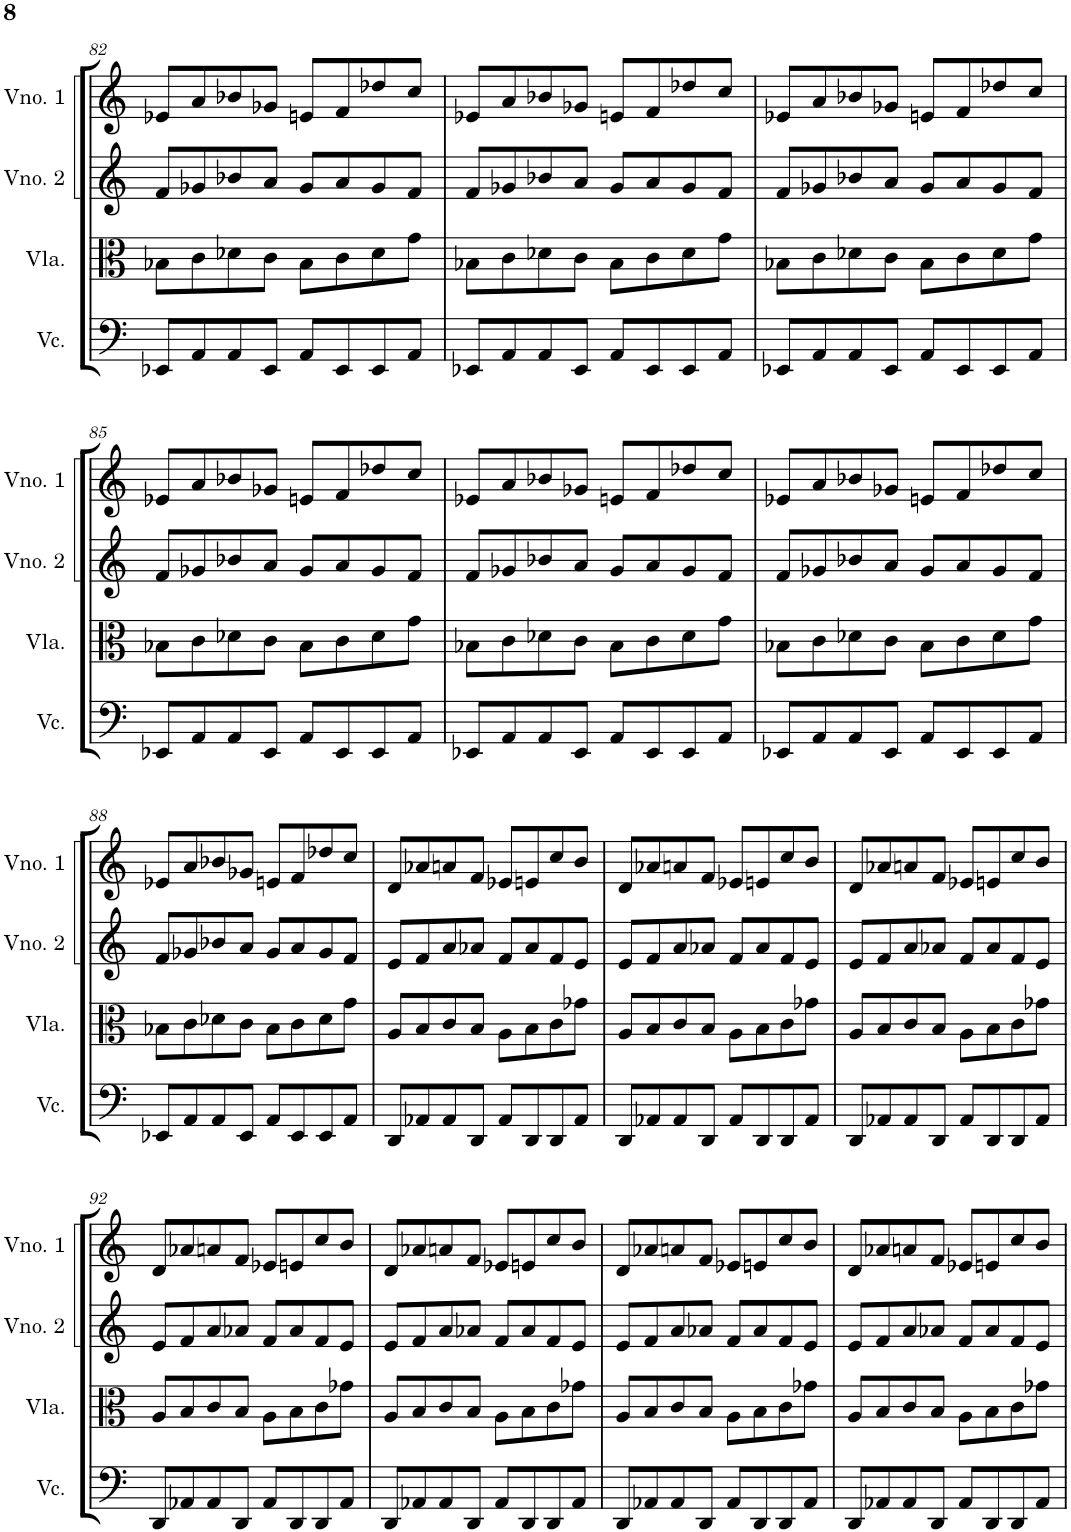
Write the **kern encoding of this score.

**kern	**kern	**kern	**kern
*part4	*part3	*part2	*part1
*staff4	*staff3	*staff2	*staff1
*I"Violoncelo	*I"Viola	*I"Violino 2	*I"Violino 1
*I'Vc.	*I'Vla.	*I'Vno. 2	*I'Vno. 1
!!LO:PB:g=z
*clefF4	*clefC3	*clefG2	*clefG2
*k[]	*k[]	*k[]	*k[]
*M4/4	*M4/4	*M4/4	*M4/4
=82	=82	=82	=82
8EE-X/L	8B-X\L	8f/L	8e-X/L
8AA/	8c\	8g-X/	8a/
8AA/	8d-X\	8b-X/	8b-X/
8EE-/J	8c\J	8a/J	8g-X/J
8AA/L	8B-\L	8g-/L	8en/L
8EE-/	8c\	8a/	8f/
8EE-/	8d-\	8g-/	8dd-X/
8AA/J	8g\J	8f/J	8cc/J
=83	=83	=83	=83
8EE-X/L	8B-X\L	8f/L	8e-X/L
8AA/	8c\	8g-X/	8a/
8AA/	8d-X\	8b-X/	8b-X/
8EE-/J	8c\J	8a/J	8g-X/J
8AA/L	8B-\L	8g-/L	8en/L
8EE-/	8c\	8a/	8f/
8EE-/	8d-\	8g-/	8dd-X/
8AA/J	8g\J	8f/J	8cc/J
=84	=84	=84	=84
8EE-X/L	8B-X\L	8f/L	8e-X/L
8AA/	8c\	8g-X/	8a/
8AA/	8d-X\	8b-X/	8b-X/
8EE-/J	8c\J	8a/J	8g-X/J
8AA/L	8B-\L	8g-/L	8en/L
8EE-/	8c\	8a/	8f/
8EE-/	8d-\	8g-/	8dd-X/
8AA/J	8g\J	8f/J	8cc/J
!!LO:LB:g=z
=85	=85	=85	=85
8EE-X/L	8B-X\L	8f/L	8e-X/L
8AA/	8c\	8g-X/	8a/
8AA/	8d-X\	8b-X/	8b-X/
8EE-/J	8c\J	8a/J	8g-X/J
8AA/L	8B-\L	8g-/L	8en/L
8EE-/	8c\	8a/	8f/
8EE-/	8d-\	8g-/	8dd-X/
8AA/J	8g\J	8f/J	8cc/J
=86	=86	=86	=86
8EE-X/L	8B-X\L	8f/L	8e-X/L
8AA/	8c\	8g-X/	8a/
8AA/	8d-X\	8b-X/	8b-X/
8EE-/J	8c\J	8a/J	8g-X/J
8AA/L	8B-\L	8g-/L	8en/L
8EE-/	8c\	8a/	8f/
8EE-/	8d-\	8g-/	8dd-X/
8AA/J	8g\J	8f/J	8cc/J
=87	=87	=87	=87
8EE-X/L	8B-X\L	8f/L	8e-X/L
8AA/	8c\	8g-X/	8a/
8AA/	8d-X\	8b-X/	8b-X/
8EE-/J	8c\J	8a/J	8g-X/J
8AA/L	8B-\L	8g-/L	8en/L
8EE-/	8c\	8a/	8f/
8EE-/	8d-\	8g-/	8dd-X/
8AA/J	8g\J	8f/J	8cc/J
!!LO:LB:g=z
=88	=88	=88	=88
8EE-X/L	8B-X\L	8f/L	8e-X/L
8AA/	8c\	8g-X/	8a/
8AA/	8d-X\	8b-X/	8b-X/
8EE-/J	8c\J	8a/J	8g-X/J
8AA/L	8B-\L	8g-/L	8en/L
8EE-/	8c\	8a/	8f/
8EE-/	8d-\	8g-/	8dd-X/
8AA/J	8g\J	8f/J	8cc/J
=89	=89	=89	=89
8DD/L	8A/L	8e/L	8d/L
8AA-X/	8B/	8f/	8a-X/
8AA-/	8c/	8a/	8an/
8DD/J	8B/J	8a-X/J	8f/J
8AA-/L	8A\L	8f/L	8e-X/L
8DD/	8B\	8a-/	8en/
8DD/	8c\	8f/	8cc/
8AA-/J	8g-X\J	8e/J	8b/J
=90	=90	=90	=90
8DD/L	8A/L	8e/L	8d/L
8AA-X/	8B/	8f/	8a-X/
8AA-/	8c/	8a/	8an/
8DD/J	8B/J	8a-X/J	8f/J
8AA-/L	8A\L	8f/L	8e-X/L
8DD/	8B\	8a-/	8en/
8DD/	8c\	8f/	8cc/
8AA-/J	8g-X\J	8e/J	8b/J
=91	=91	=91	=91
8DD/L	8A/L	8e/L	8d/L
8AA-X/	8B/	8f/	8a-X/
8AA-/	8c/	8a/	8an/
8DD/J	8B/J	8a-X/J	8f/J
8AA-/L	8A\L	8f/L	8e-X/L
8DD/	8B\	8a-/	8en/
8DD/	8c\	8f/	8cc/
8AA-/J	8g-X\J	8e/J	8b/J
!!LO:LB:g=z
=92	=92	=92	=92
8DD/L	8A/L	8e/L	8d/L
8AA-X/	8B/	8f/	8a-X/
8AA-/	8c/	8a/	8an/
8DD/J	8B/J	8a-X/J	8f/J
8AA-/L	8A\L	8f/L	8e-X/L
8DD/	8B\	8a-/	8en/
8DD/	8c\	8f/	8cc/
8AA-/J	8g-X\J	8e/J	8b/J
=93	=93	=93	=93
8DD/L	8A/L	8e/L	8d/L
8AA-X/	8B/	8f/	8a-X/
8AA-/	8c/	8a/	8an/
8DD/J	8B/J	8a-X/J	8f/J
8AA-/L	8A\L	8f/L	8e-X/L
8DD/	8B\	8a-/	8en/
8DD/	8c\	8f/	8cc/
8AA-/J	8g-X\J	8e/J	8b/J
=94	=94	=94	=94
8DD/L	8A/L	8e/L	8d/L
8AA-X/	8B/	8f/	8a-X/
8AA-/	8c/	8a/	8an/
8DD/J	8B/J	8a-X/J	8f/J
8AA-/L	8A\L	8f/L	8e-X/L
8DD/	8B\	8a-/	8en/
8DD/	8c\	8f/	8cc/
8AA-/J	8g-X\J	8e/J	8b/J
=95	=95	=95	=95
8DD/L	8A/L	8e/L	8d/L
8AA-X/	8B/	8f/	8a-X/
8AA-/	8c/	8a/	8an/
8DD/J	8B/J	8a-X/J	8f/J
8AA-/L	8A\L	8f/L	8e-X/L
8DD/	8B\	8a-/	8en/
8DD/	8c\	8f/	8cc/
8AA-/J	8g-X\J	8e/J	8b/J
=	=	=	=
*-	*-	*-	*-
